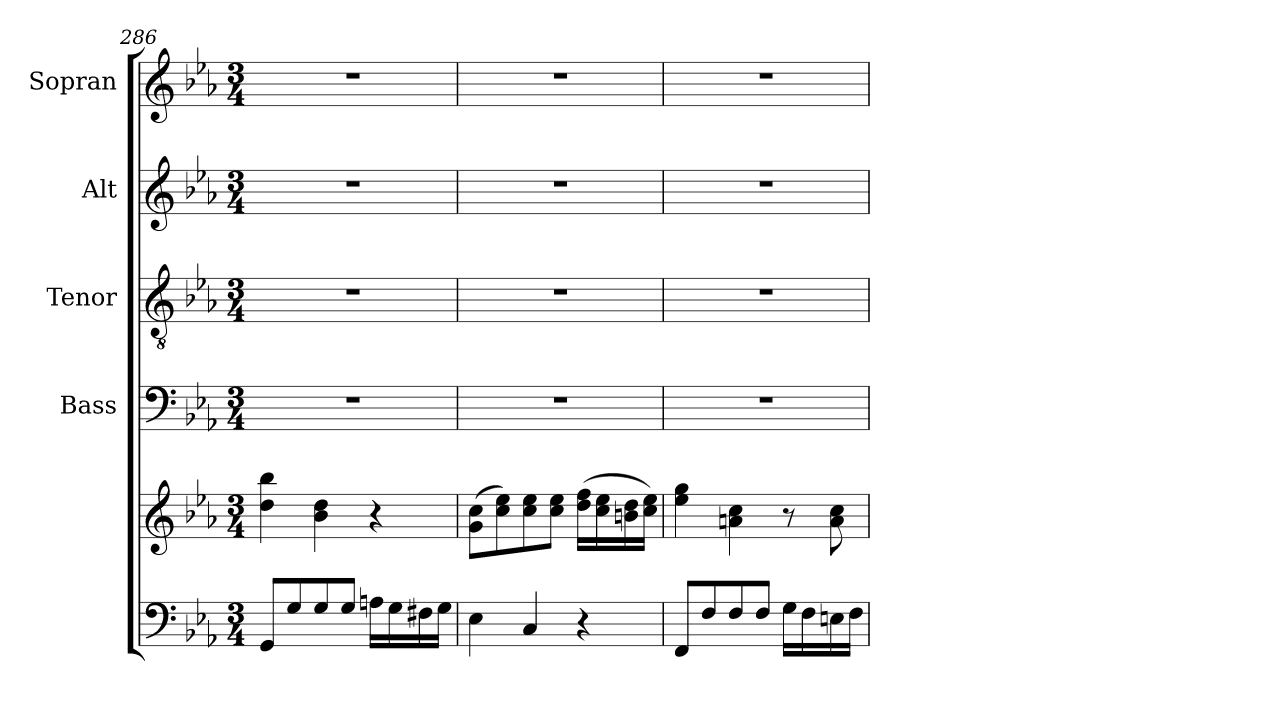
**kern	**kern	**kern	**kern	**kern	**kern
*part5	*part5	*part4	*part3	*part2	*part1
*staff6	*staff5	*staff4	*staff3	*staff2	*staff1
*	*	*I"Bass	*I"Tenor	*I"Alt	*I"Sopran
*	*	*I'B.	*I'T.	*I'A.	*I'S.
*clefF4	*clefG2	*clefF4	*clefGv2	*clefG2	*clefG2
*k[b-e-a-]	*k[b-e-a-]	*k[b-e-a-]	*k[b-e-a-]	*k[b-e-a-]	*k[b-e-a-]
*E-:	*E-:	*E-:	*E-:	*E-:	*E-:
*M3/4	*M3/4	*M3/4	*M3/4	*M3/4	*M3/4
=286	=286	=286	=286	=286	=286
8GG/L	4dd\ 4bb-\	2.r	2.r	2.r	2.r
8G/	.	.	.	.	.
8G/	4b-\ 4dd\	.	.	.	.
8G/J	.	.	.	.	.
16An\LL	4r	.	.	.	.
16G\	.	.	.	.	.
16F#X\	.	.	.	.	.
16G\JJ	.	.	.	.	.
!!LO:LB:g=z
=287	=287	=287	=287	=287	=287
4E-\	(>8g\ 8cc\L	2.r	2.r	2.r	2.r
.	8cc\ 8ee-\)	.	.	.	.
4C/	8cc\ 8ee-\	.	.	.	.
.	8cc\ 8ee-\J	.	.	.	.
4r	(>16dd\ 16ff\LL	.	.	.	.
.	16cc\ 16ee-\	.	.	.	.
.	16bn\ 16dd\	.	.	.	.
.	16cc\ 16ee-\JJ)	.	.	.	.
=288	=288	=288	=288	=288	=288
8FF/L	4ee-\ 4gg\	2.r	2.r	2.r	2.r
8F/	.	.	.	.	.
8F/	4an\ 4cc\	.	.	.	.
8F/J	.	.	.	.	.
16G\LL	8r	.	.	.	.
16F\	.	.	.	.	.
16En\	8a\ 8cc\	.	.	.	.
16F\JJ	.	.	.	.	.
=	=	=	=	=	=
*-	*-	*-	*-	*-	*-
